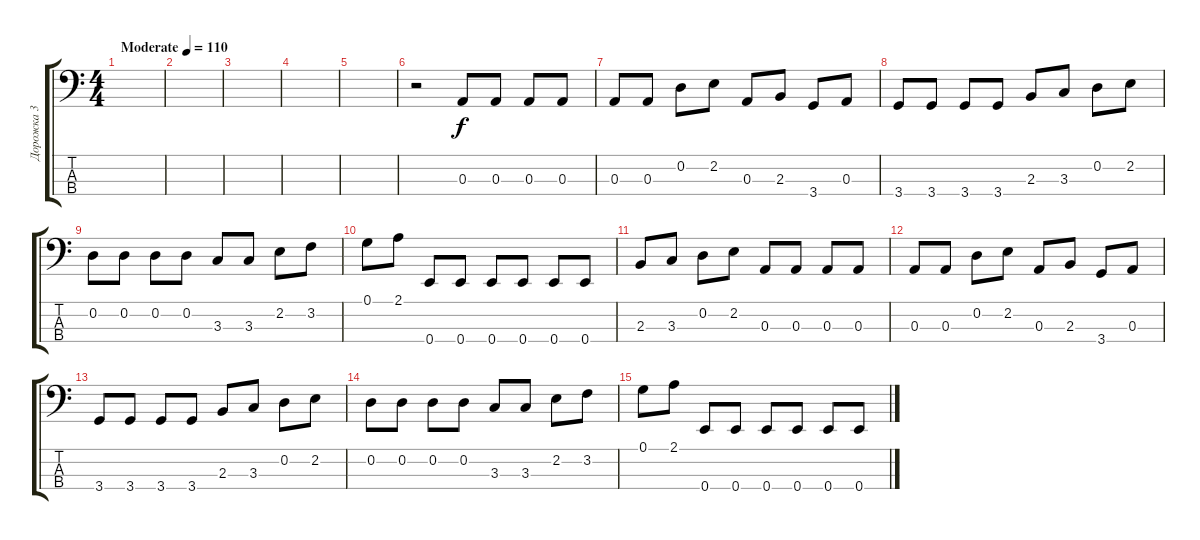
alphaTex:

\track ("Дорожка 3" "Дорожка 3") {instrument electricbassfinger}
\staff {score tabs}
\tuning (G2 D2 A1 E1) {hide}
\ts (4 4)
\tempo (110 "Moderate")
\clef f4
\ks c
|
|
|
|
|
r.2 0.3.8 0.3.8 0.3.8 0.3.8 |
0.3.8 0.3.8 0.2.8 2.2.8 0.3.8 2.3.8 3.4.8 0.3.8 |
3.4.8 3.4.8 3.4.8 3.4.8 2.3.8 3.3.8 0.2.8 2.2.8 |
0.2.8 0.2.8 0.2.8 0.2.8 3.3.8 3.3.8 2.2.8 3.2.8 |
0.1.8 2.1.8 0.4.8 0.4.8 0.4.8 0.4.8 0.4.8 0.4.8 |
2.3.8 3.3.8 0.2.8 2.2.8 0.3.8 0.3.8 0.3.8 0.3.8 |
0.3.8 0.3.8 0.2.8 2.2.8 0.3.8 2.3.8 3.4.8 0.3.8 |
3.4.8 3.4.8 3.4.8 3.4.8 2.3.8 3.3.8 0.2.8 2.2.8 |
0.2.8 0.2.8 0.2.8 0.2.8 3.3.8 3.3.8 2.2.8 3.2.8 |
0.1.8 2.1.8 0.4.8 0.4.8 0.4.8 0.4.8 0.4.8 0.4.8
